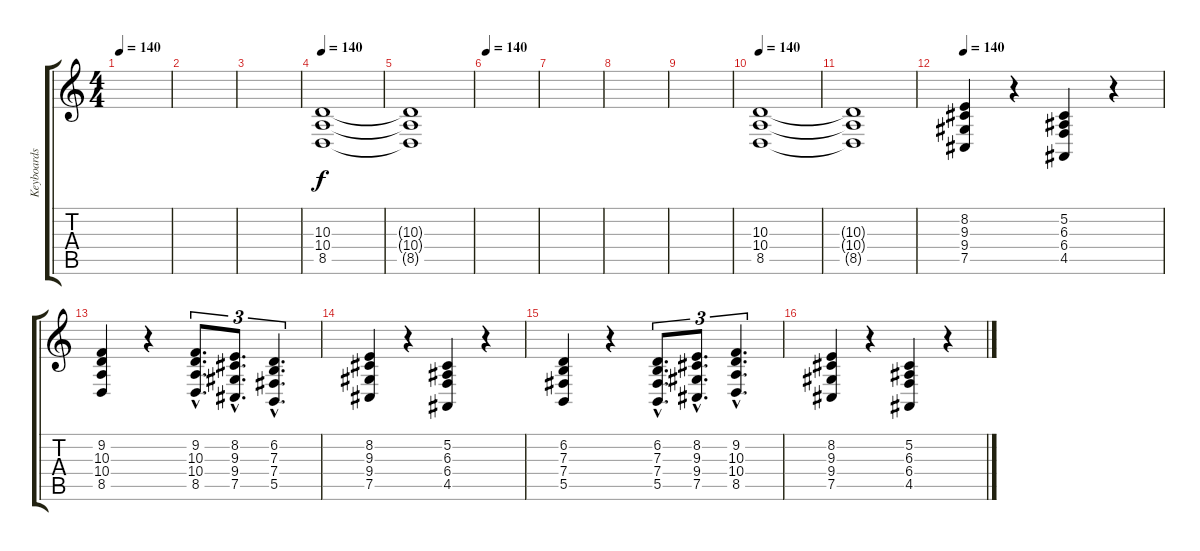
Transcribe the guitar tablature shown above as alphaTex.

\track ("Keyboards" "Keyboards") {instrument choiraahs}
\staff {score tabs}
\tuning (Db4 Ab3 E3 B2 Gb2 Db2) {hide}
\ts (4 4)
\tempo 140
\clef g2
\ks c
|
|
|
\tempo 140
(10.3 10.4 8.5).1 |
(10.3{t} 10.4{t} 8.5{t}).1 |
\tempo 140
|
|
|
|
\tempo 140
(10.3 10.4 8.5).1 |
(10.3{t} 10.4{t} 8.5{t}).1 |
\tempo 140
(8.2 9.3 9.4 7.5).4{volume 16 balance 0 instrument stringensemble1} r.4 (5.2 6.3 6.4 4.5).4 r.4 |
(9.2 10.3 10.4 8.5).4 r.4 (9.2{hac} 10.3{hac} 10.4{hac} 8.5{hac}).8{d tu (3 2)} (8.2{hac} 9.3{hac} 9.4{hac} 7.5{hac}).8{d tu (3 2)} (6.2{hac} 7.3{hac} 7.4{hac} 5.5{hac}).4{d tu (3 2)} |
(8.2 9.3 9.4 7.5).4{volume 16 balance 0 instrument stringensemble1} r.4 (5.2 6.3 6.4 4.5).4 r.4 |
(6.2 7.3 7.4 5.5).4 r.4 (6.2{hac} 7.3{hac} 7.4{hac} 5.5{hac}).8{d tu (3 2)} (8.2{hac} 9.3{hac} 9.4{hac} 7.5{hac}).8{d tu (3 2)} (9.2{hac} 10.3{hac} 10.4{hac} 8.5{hac}).4{d tu (3 2)} |
(8.2 9.3 9.4 7.5).4{volume 16 balance 0 instrument stringensemble1} r.4 (5.2 6.3 6.4 4.5).4 r.4
